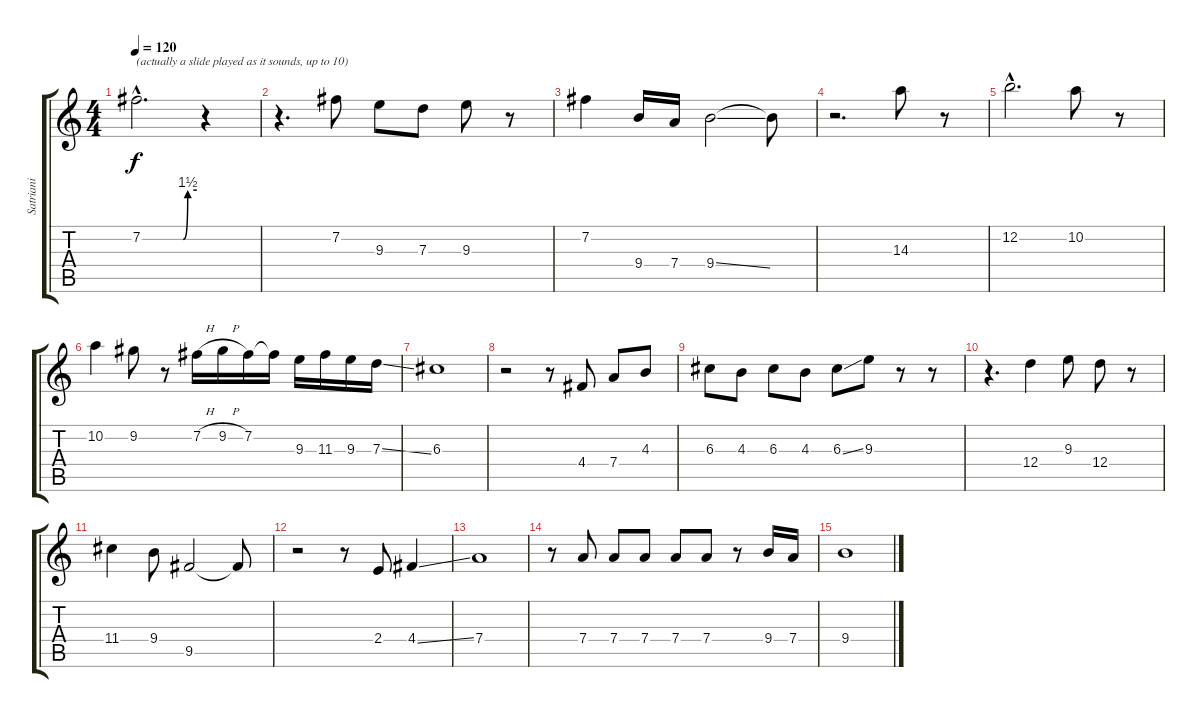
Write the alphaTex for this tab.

\track ("Satriani" "Satriani") {instrument overdrivenguitar}
\staff {score tabs}
\tuning (E4 B3 G3 D3 A2 E2) {hide}
\ts (4 4)
\tempo 120
\clef g2
\ks c
7.2{be (custom 0 0 40 0 45 0 50 6 60 6) hac}.2{d txt "(actually a slide played as it sounds, up to 10)" dy f} r.4 |
r.4{d} 7.2.8 9.3.8 7.3.8 9.3.8 r.8 |
7.2.4 9.4.16 7.4.16 9.4{ss}.2 9.4{t}.8 |
r.2{d} 14.3.8 r.8 |
12.2{hac}.2{d} 10.2.8 r.8 |
10.2.4 9.2.8 r.8 7.2{h}.16 9.2{h}.16 7.2.16 7.2{t}.16 9.3.16 11.3.16 9.3.16 7.3{ss}.16 |
6.3.1 |
r.2 r.8 4.4.8 7.4.8 4.3.8 |
6.3.8 4.3.8 6.3.8 4.3.8 6.3{ss}.8 9.3.8 r.8 r.8 |
r.4{d} 12.4.4 9.3.8 12.4.8 r.8 |
11.4.4 9.4.8 9.5.2 9.5{t}.8 |
r.2 r.8 2.4.8 4.4{ss}.4 |
7.4.1 |
r.8 7.4.8 7.4.8 7.4.8 7.4.8 7.4.8 r.8 9.4.16 7.4.16 |
9.4.1
